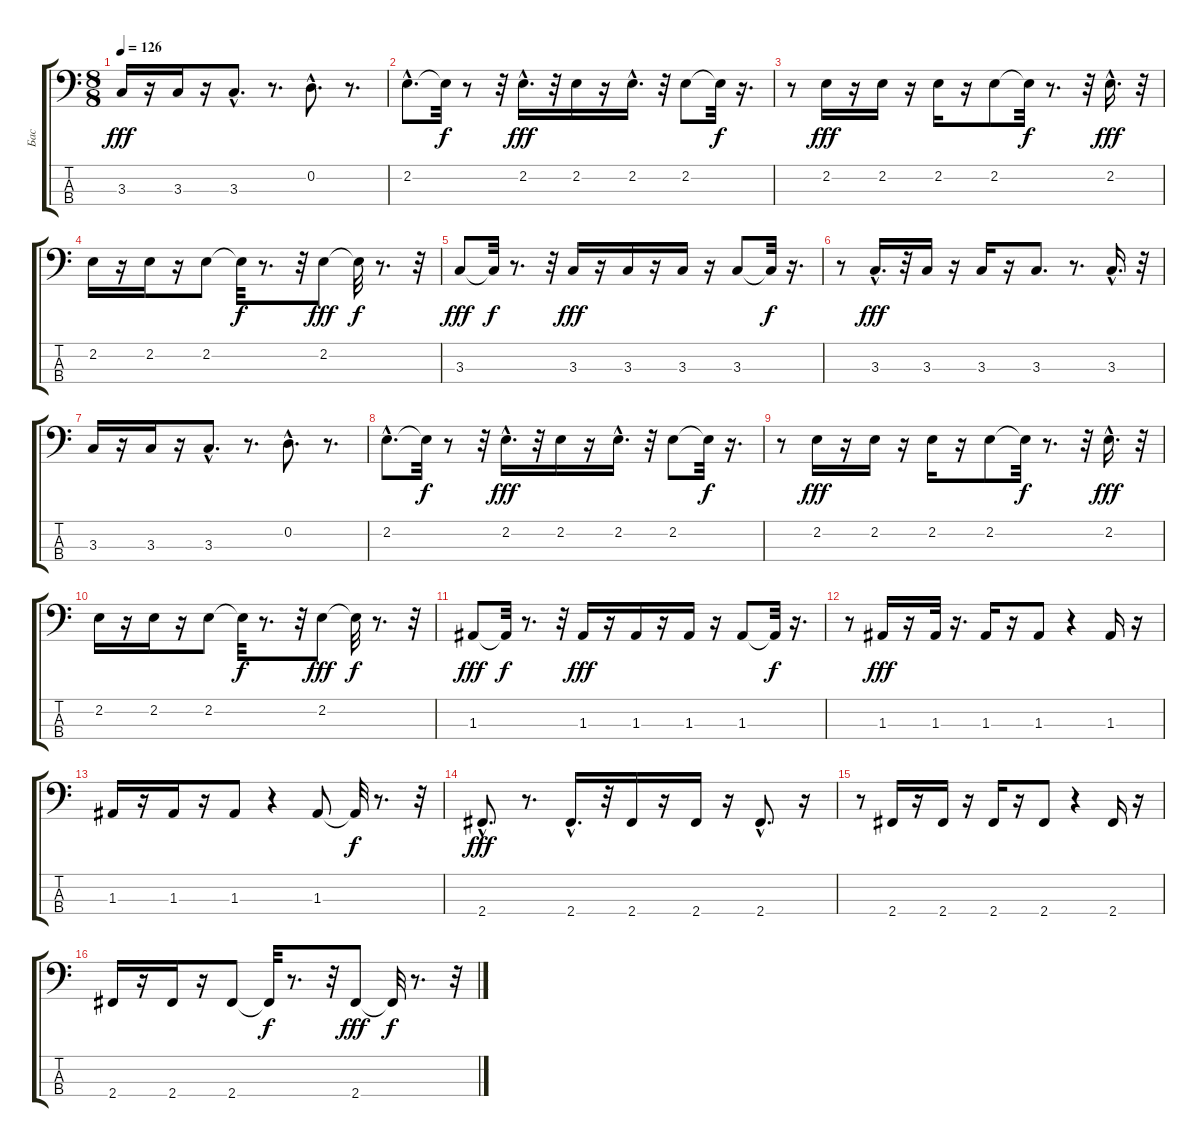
\track ("Бас" "Бас") {instrument electricbassfinger}
\staff {score tabs}
\tuning (G2 D2 A1 E1) {hide}
\ts (8 8)
\tempo 126
\clef f4
\ks c
3.3.16{dy fff} r.16 3.3.16 r.16 3.3{hac}.8{d} r.8{d} 0.2{hac}.8{d} r.8{d} |
2.2{hac}.8{d} 2.2{t}.32{dy f} r.8 r.32 2.2{hac}.16{d dy fff} r.32 2.2.16 r.16 2.2{hac}.16{d} r.32 2.2.8 2.2{t}.32{dy f} r.16{d} |
r.8 2.2.16{dy fff} r.16 2.2.16 r.16 2.2.16 r.16 2.2.8 2.2{t}.32{dy f} r.8{d} r.32 2.2{hac}.16{d dy fff} r.32 |
2.2.16 r.16 2.2.16 r.16 2.2.8 2.2{t}.32{dy f} r.8{d} r.32 2.2.8{dy fff} 2.2{t}.32{dy f} r.8{d} r.32 |
3.3.8{dy fff} 3.3{t}.32{dy f} r.8{d} r.32 3.3.16{dy fff} r.16 3.3.16 r.16 3.3.16 r.16 3.3.8 3.3{t}.32{dy f} r.16{d} |
r.8 3.3{hac}.16{d dy fff} r.32 3.3.16 r.16 3.3.16 r.16 3.3.8{d} r.8{d} 3.3{hac}.16{d} r.32 |
3.3.16 r.16 3.3.16 r.16 3.3{hac}.8{d} r.8{d} 0.2{hac}.8{d} r.8{d} |
2.2{hac}.8{d} 2.2{t}.32{dy f} r.8 r.32 2.2{hac}.16{d dy fff} r.32 2.2.16 r.16 2.2{hac}.16{d} r.32 2.2.8 2.2{t}.32{dy f} r.16{d} |
r.8 2.2.16{dy fff} r.16 2.2.16 r.16 2.2.16 r.16 2.2.8 2.2{t}.32{dy f} r.8{d} r.32 2.2{hac}.16{d dy fff} r.32 |
2.2.16 r.16 2.2.16 r.16 2.2.8 2.2{t}.32{dy f} r.8{d} r.32 2.2.8{dy fff} 2.2{t}.32{dy f} r.8{d} r.32 |
1.3.8{dy fff} 1.3{t}.32{dy f} r.8{d} r.32 1.3.16{dy fff} r.16 1.3.16 r.16 1.3.16 r.16 1.3.8 1.3{t}.32{dy f} r.16{d} |
r.8 1.3.16{dy fff} r.16 1.3.32 r.16{d} 1.3.16 r.16 1.3.8 r.4 1.3.16 r.16 |
1.3.16 r.16 1.3.16 r.16 1.3.8 r.4 1.3.8 1.3{t}.32{dy f} r.8{d} r.32 |
2.4{hac}.8{d dy fff} r.8{d} 2.4{hac}.16{d} r.32 2.4.16 r.16 2.4.16 r.16 2.4{hac}.8{d} r.16 |
r.8 2.4.16 r.16 2.4.16 r.16 2.4.16 r.16 2.4.8 r.4 2.4.16 r.16 |
2.4.16 r.16 2.4.16 r.16 2.4.8 2.4{t}.32{dy f} r.8{d} r.32 2.4.8{dy fff} 2.4{t}.32{dy f} r.8{d} r.32
